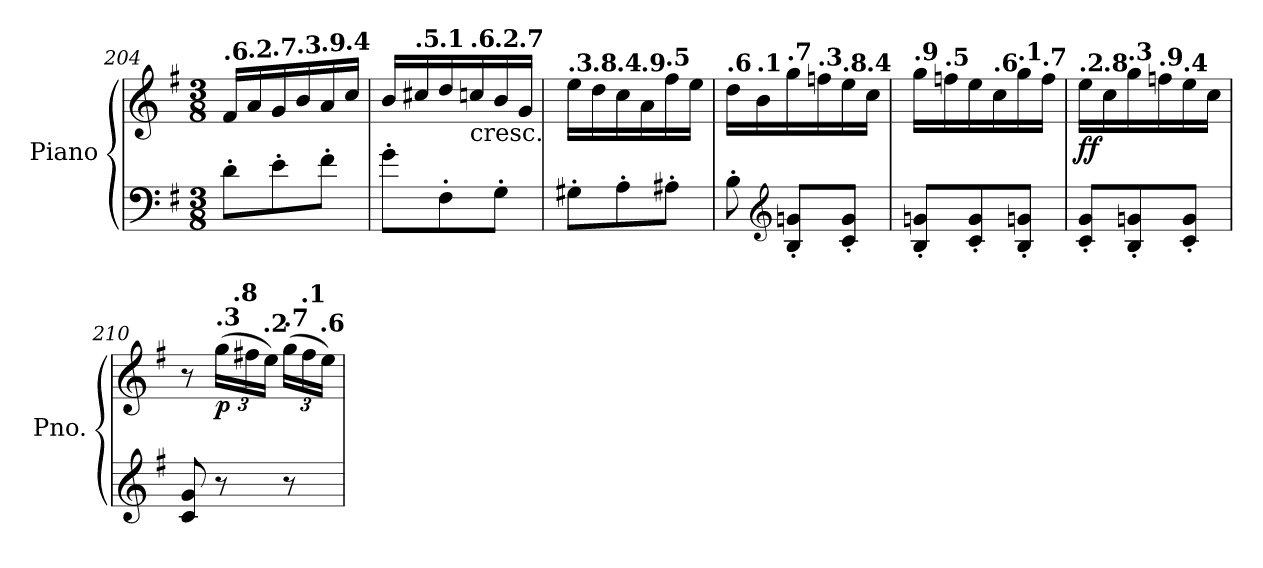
**kern	**kern	**dynam
*part1	*part1	*part1
*staff2	*staff1	*staff1/2
*I"Piano	*	*
*I'Pno.	*	*
*clefF4	*clefG2	*
*k[f#]	*k[f#]	*
*M3/8	*M3/8	*
*MM125	*MM125	*
=204	=204	=204
!	!LO:TX:a:B:t=.6	!
8d'\L	16f#/LL	.
*	*MM126	*
!	!LO:TX:a:B:t=.2	!
.	16a/	.
*	*MM126	*
!	!LO:TX:a:B:t=.7	!
8e'\	16g/	.
*	*MM127	*
!	!LO:TX:a:B:t=.3	!
.	16b/	.
*	*MM127	*
!	!LO:TX:a:B:t=.9	!
8f#'\J	16a/	.
*	*MM129	*
!	!LO:TX:a:B:t=.4	!
.	16cc/JJ	.
=205	=205	=205
*	*MM131	*
8g'\L	16b/LL	.
*	*MM131	*
!	!LO:TX:a:B:t=.5	!
.	16cc#X/	.
*	*MM132	*
!	!LO:TX:a:B:t=.1	!
8F#'\	16dd/	.
*	*MM132	*
!	!LO:TX:a:B:t=.6	!
!	!LO:TX:b:t=cresc.	!
.	16ccn/	.
*	*MM134	*
!	!LO:TX:a:B:t=.2	!
8G'\J	16b/	.
*	*MM134	*
!	!LO:TX:a:B:t=.7	!
.	16g/JJ	.
=206	=206	=206
*	*MM135	*
!	!LO:TX:a:B:t=.3	!
8G#X'\L	16ee\LL	.
*	*MM135	*
!	!LO:TX:a:B:t=.8	!
.	16dd\	.
*	*MM137	*
!	!LO:TX:a:B:t=.4	!
8A'\	16cc\	.
*	*MM137	*
!	!LO:TX:a:B:t=.9	!
.	16a\	.
*	*MM138	*
!	!LO:TX:a:B:t=.5	!
8A#X'\J	16ff#\	.
*	*MM140	*
.	16ee\JJ	.
=207	=207	=207
*	*MM140	*
!	!LO:TX:a:B:t=.6	!
8B'\	16dd\LL	.
*	*MM141	*
!	!LO:TX:a:B:t=.1	!
.	16b\	.
*clefG2	*	*
*	*MM141	*
!	!LO:TX:a:B:t=.7	!
8B/' 8gn/'L	16gg\	.
*	*MM143	*
!	!LO:TX:a:B:t=.3	!
.	16ffn\	.
*	*MM143	*
!	!LO:TX:a:B:t=.8	!
8c/' 8g/'J	16ee\	.
*	*MM144	*
!	!LO:TX:a:B:t=.4	!
.	16cc\JJ	.
!!LO:PB:g=z
=208	=208	=208
*	*MM144	*
!	!LO:TX:a:B:t=.9	!
8B/' 8gn/'L	16gg\LL	.
*	*MM146	*
!	!LO:TX:a:B:t=.5	!
.	16ffn\	.
*	*MM147	*
8c/' 8g/'	16ee\	.
*	*MM147	*
!	!LO:TX:a:B:t=.6	!
.	16cc\	.
*	*MM149	*
!	!LO:TX:a:B:t=.1	!
8B/' 8gn/'J	16gg\	.
*	*MM149	*
!	!LO:TX:a:B:t=.7	!
.	16ff\JJ	.
=209	=209	=209
*	*MM150	*
!	!LO:TX:a:B:t=.2	!
!	!	!LO:DY:b
8c/' 8g/'L	16ee\LL	ff
*	*MM150	*
!	!LO:TX:a:B:t=.8	!
.	16cc\	.
*	*MM152	*
!	!LO:TX:a:B:t=.3	!
8B/' 8gn/'	16gg\	.
*	*MM152	*
!	!LO:TX:a:B:t=.9	!
.	16ffn\	.
*	*MM153	*
!	!LO:TX:a:B:t=.4	!
8c/' 8g/'J	16ee\	.
*	*MM45	*
.	16cc\JJ	.
=210	=210	=210
*	*MM60	*
8c/ 8g/	8r	.
*	*Xbrackettup	*
*	*MM80	*
!	!LO:TX:a:B:t=.3	!
!	!	!LO:DY:b
8r	(>24gg\LL	p
*	*MM86	*
!	!LO:TX:a:B:t=.8	!
.	24ff#X\	.
*	*MM93	*
!	!LO:TX:a:B:t=.2	!
.	24ee\JJ)	.
*	*MM99	*
!	!LO:TX:a:B:t=.7	!
8r	(>24gg\LL	.
*	*MM107	*
!	!LO:TX:a:B:t=.1	!
.	24ff#\	.
*	*MM113	*
!	!LO:TX:a:B:t=.6	!
.	24ee\JJ)	.
=	=	=
*-	*-	*-
